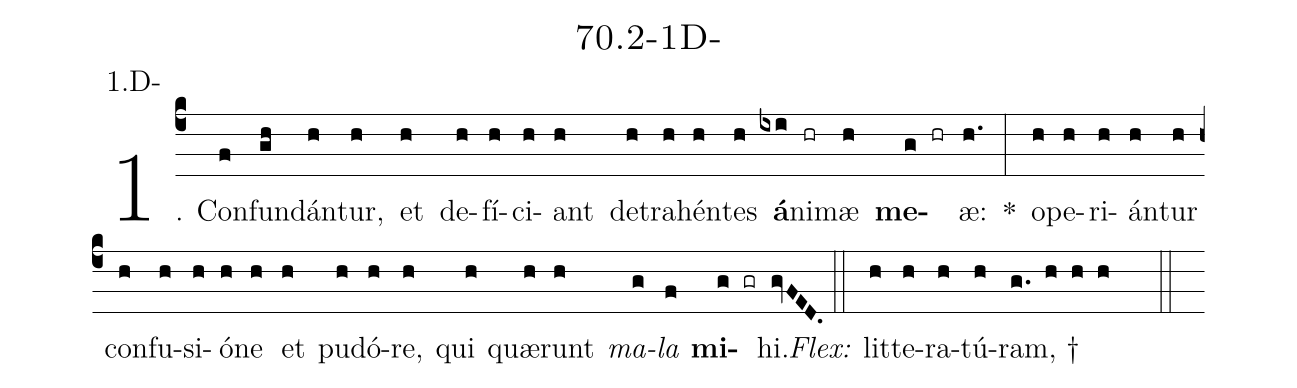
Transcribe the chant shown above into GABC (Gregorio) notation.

name: 70.2-1D-;
annotation: 1.D-;
%%
(c4)1. Con(f)fun(gh)dán(h)tur,(h) et(h) de(h)fí(h)ci(h)ant(h) de(h)tra(h)hén(h)tes(h) <b>á</b>(ixi)ni(hr)mæ(h) <b>me</b>(g hr)æ:(h.) *(:) o(h)pe(h)ri(h)án(h)tur(h) con(h)fu(h)si(h)ó(h)ne(h) et(h) pu(h)dó(h)re,(h) qui(h) quæ(h)runt(h) <i>ma</i>(g)<i>la</i>(f) <b>mi</b>(g gr)hi.(gvFED.) (::)
<i>Flex:</i>()  lit(h)te(h)ra(h)tú(h)ram, †(g. h h h  ::)
